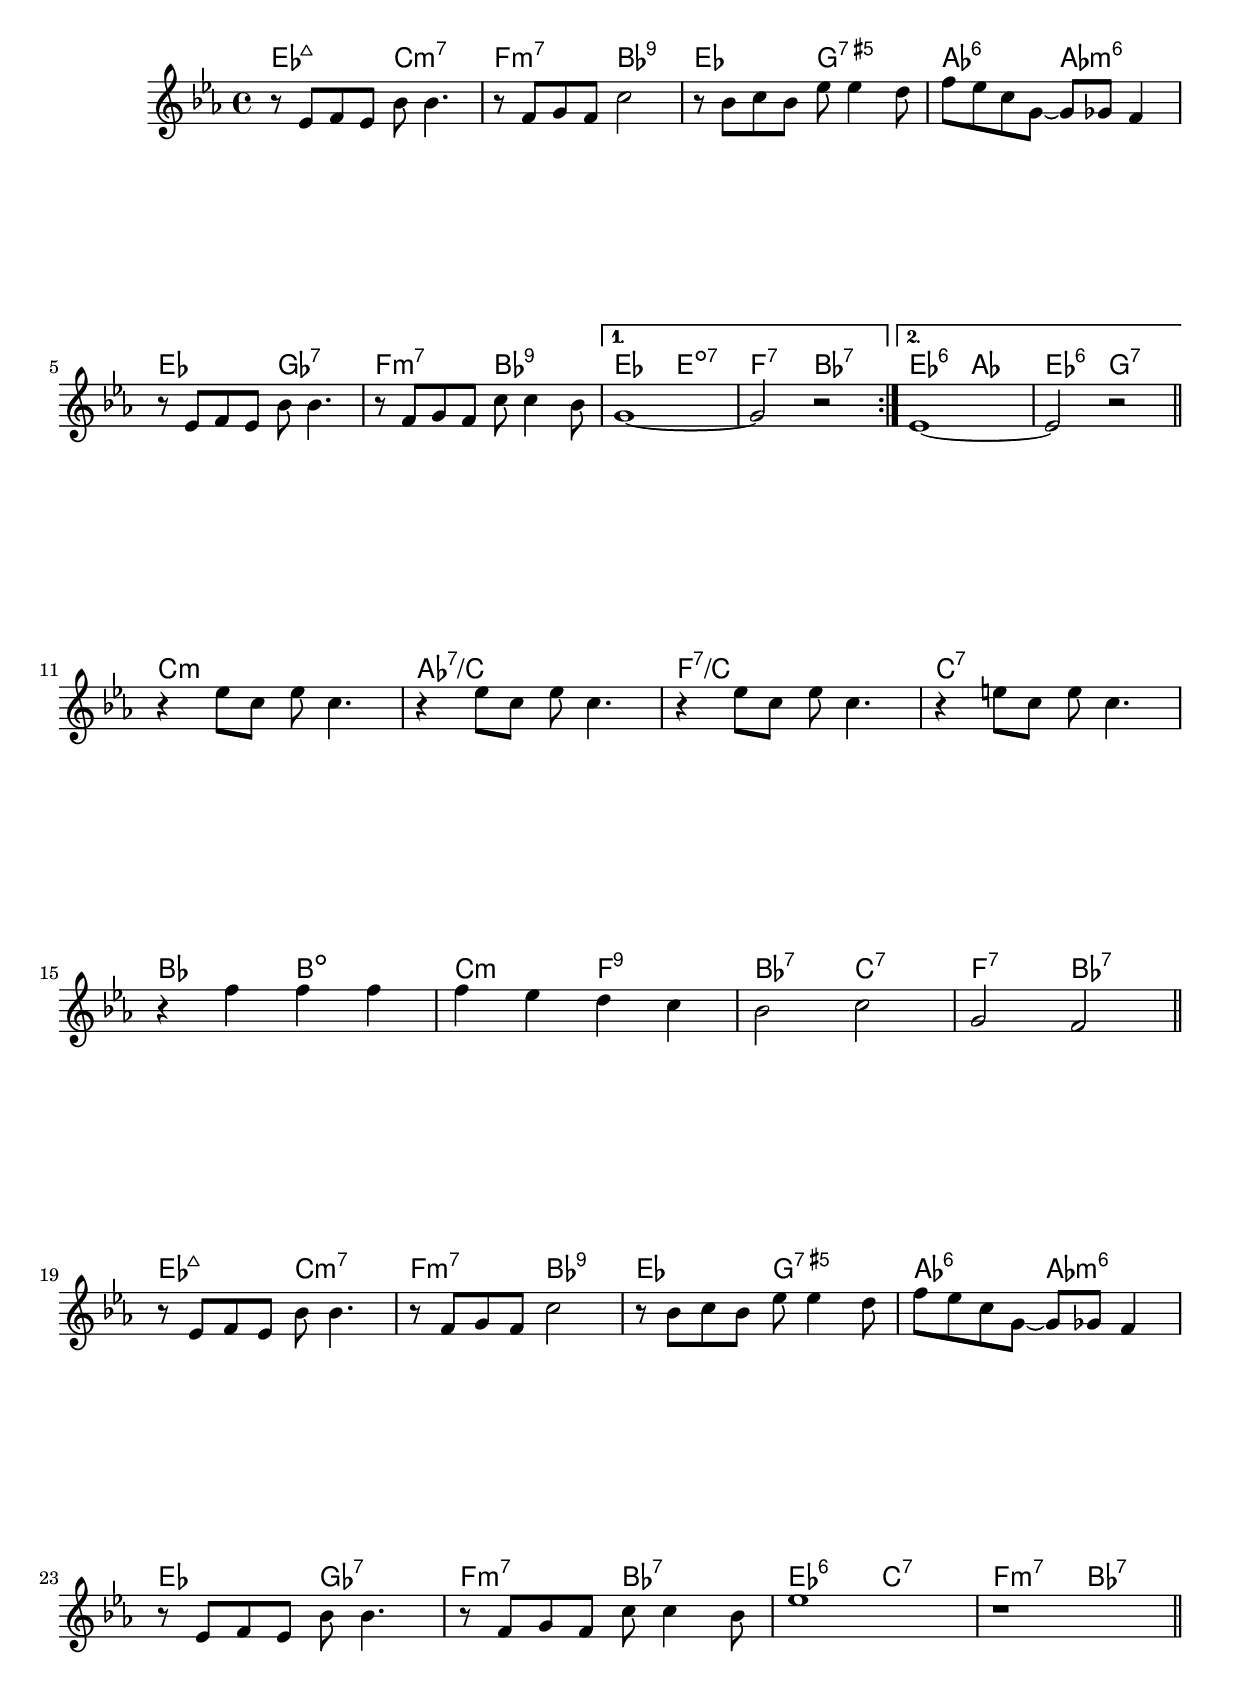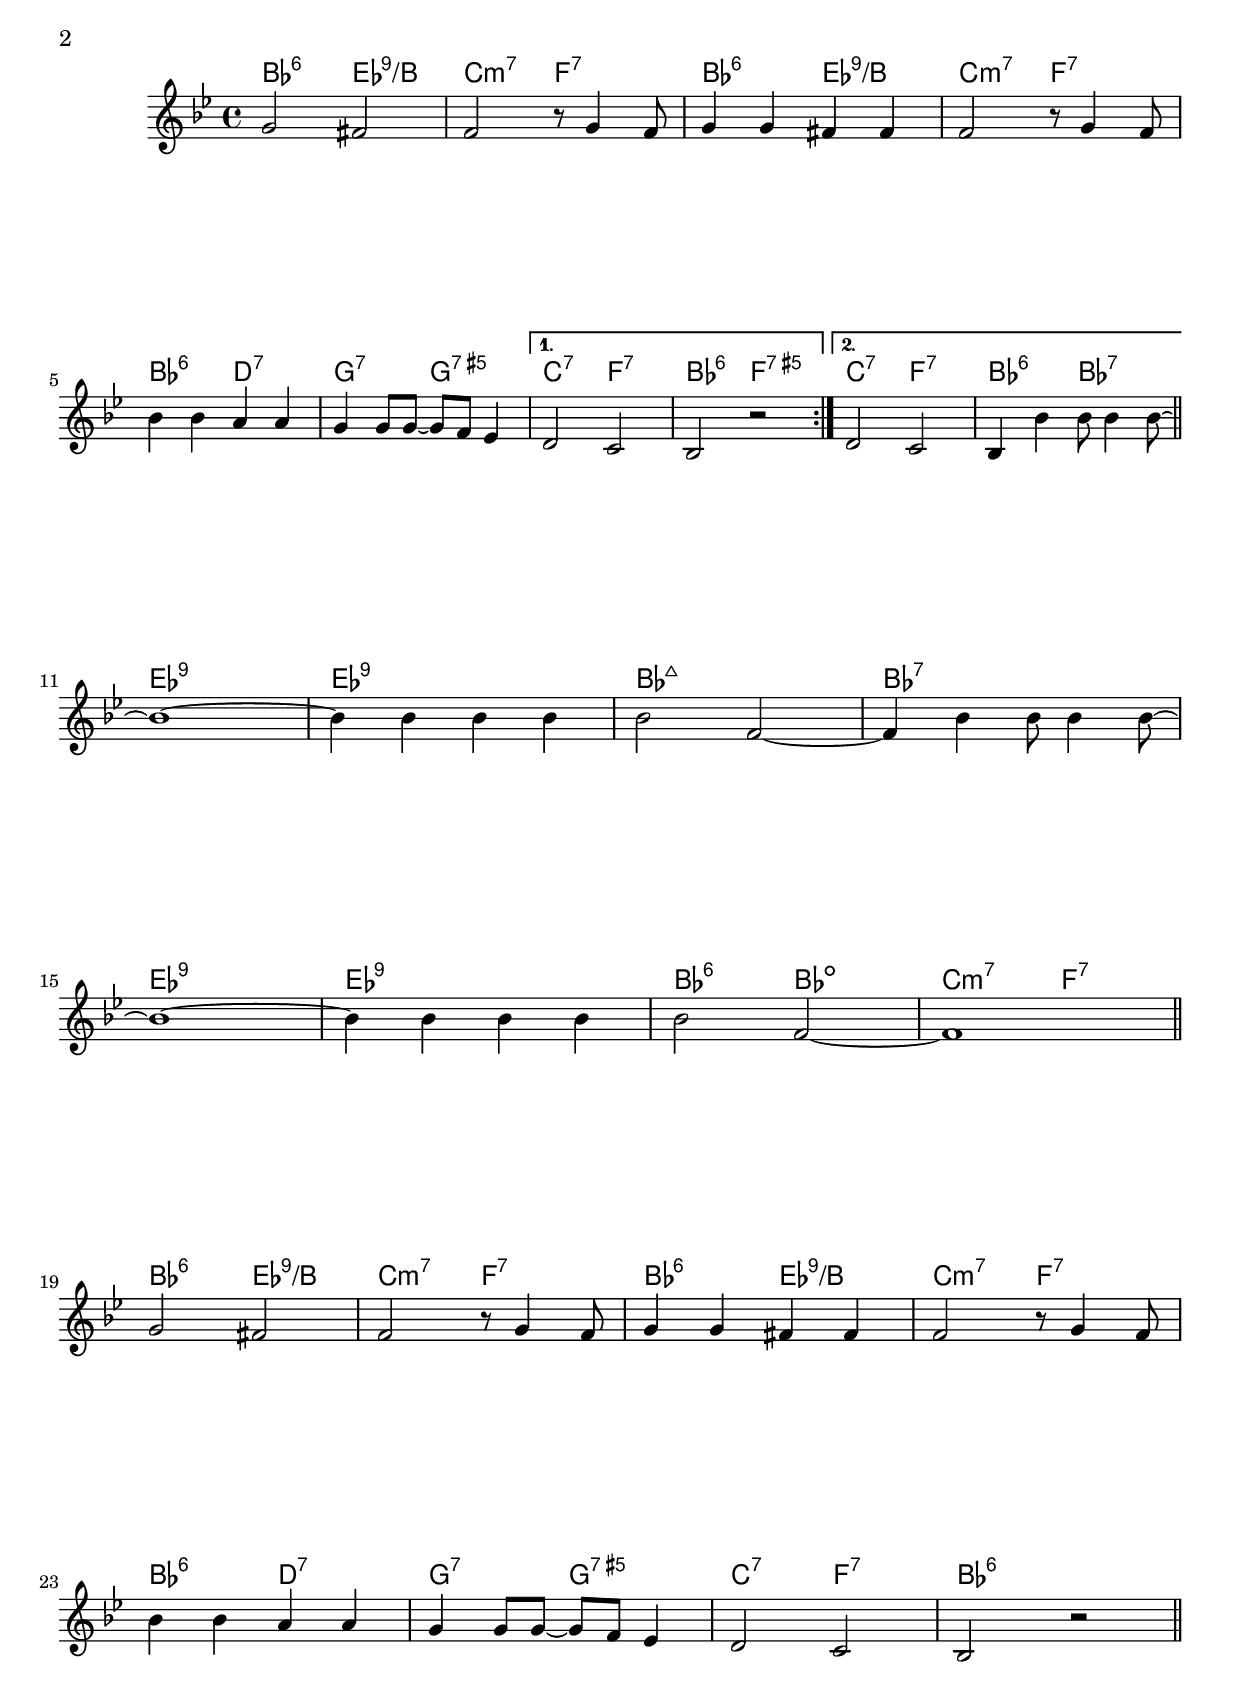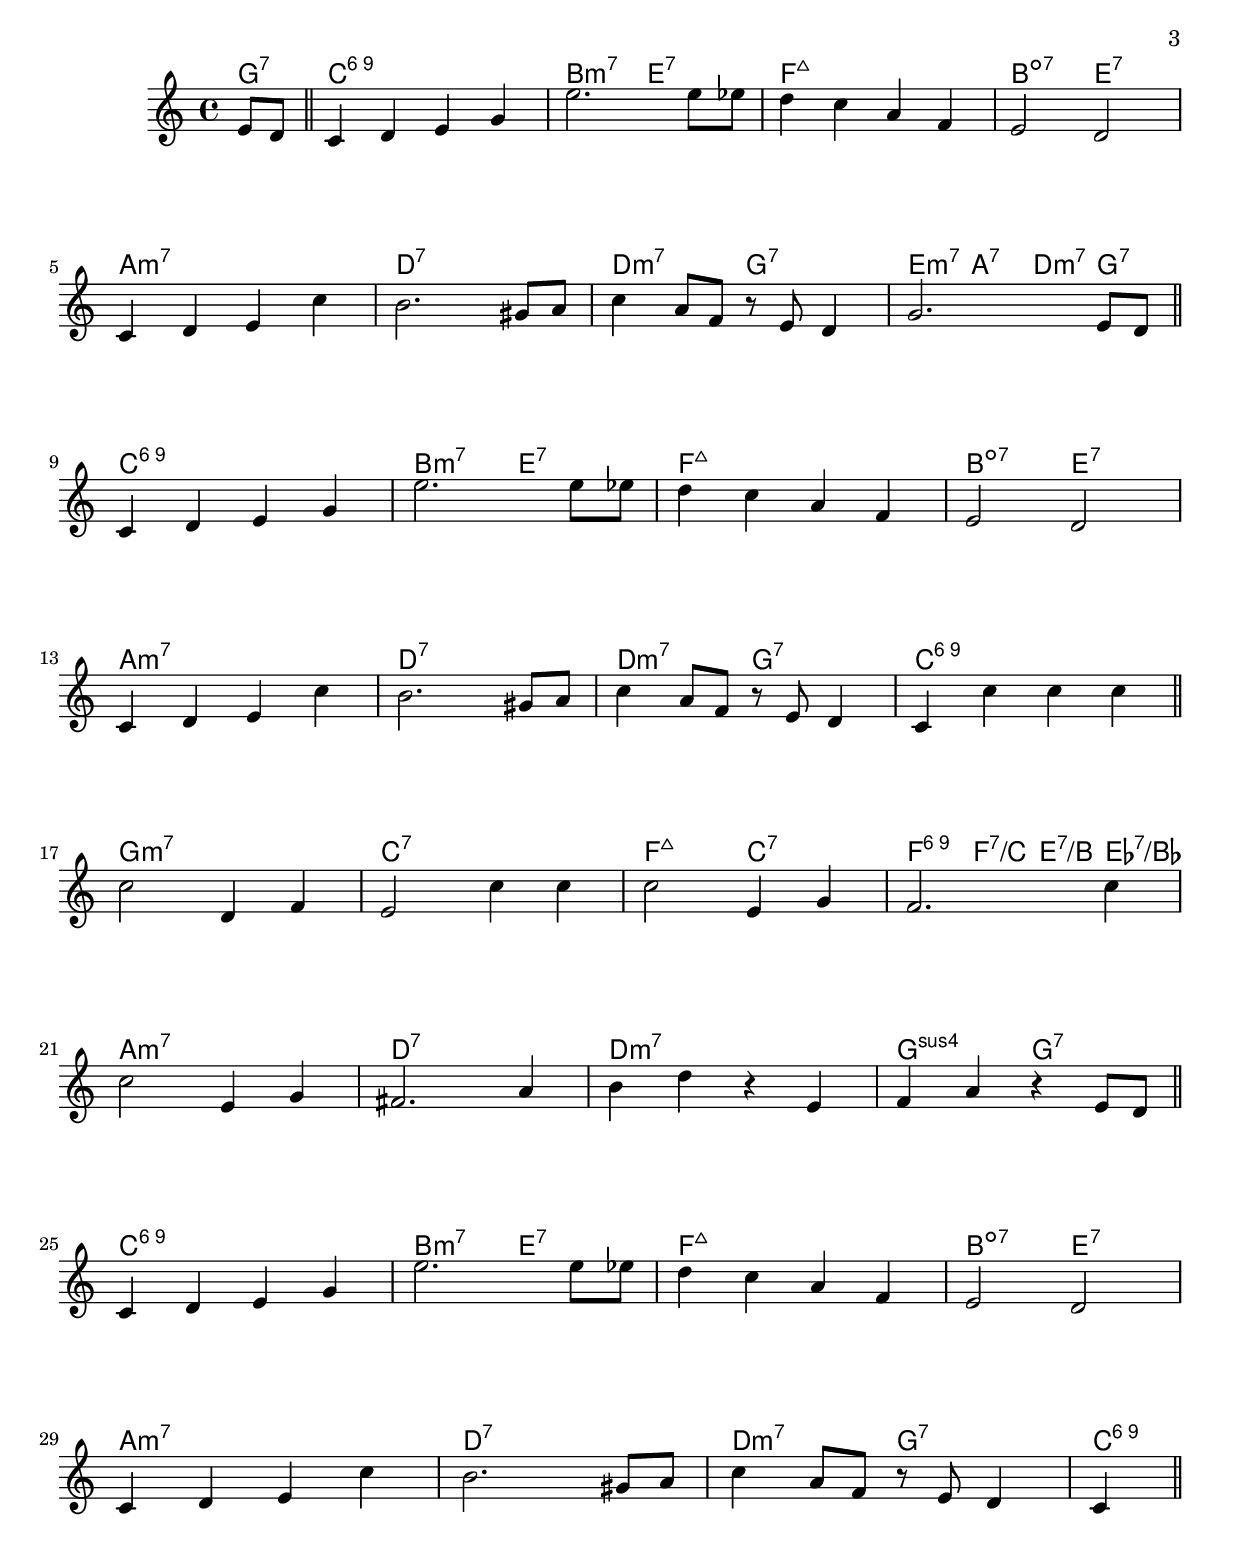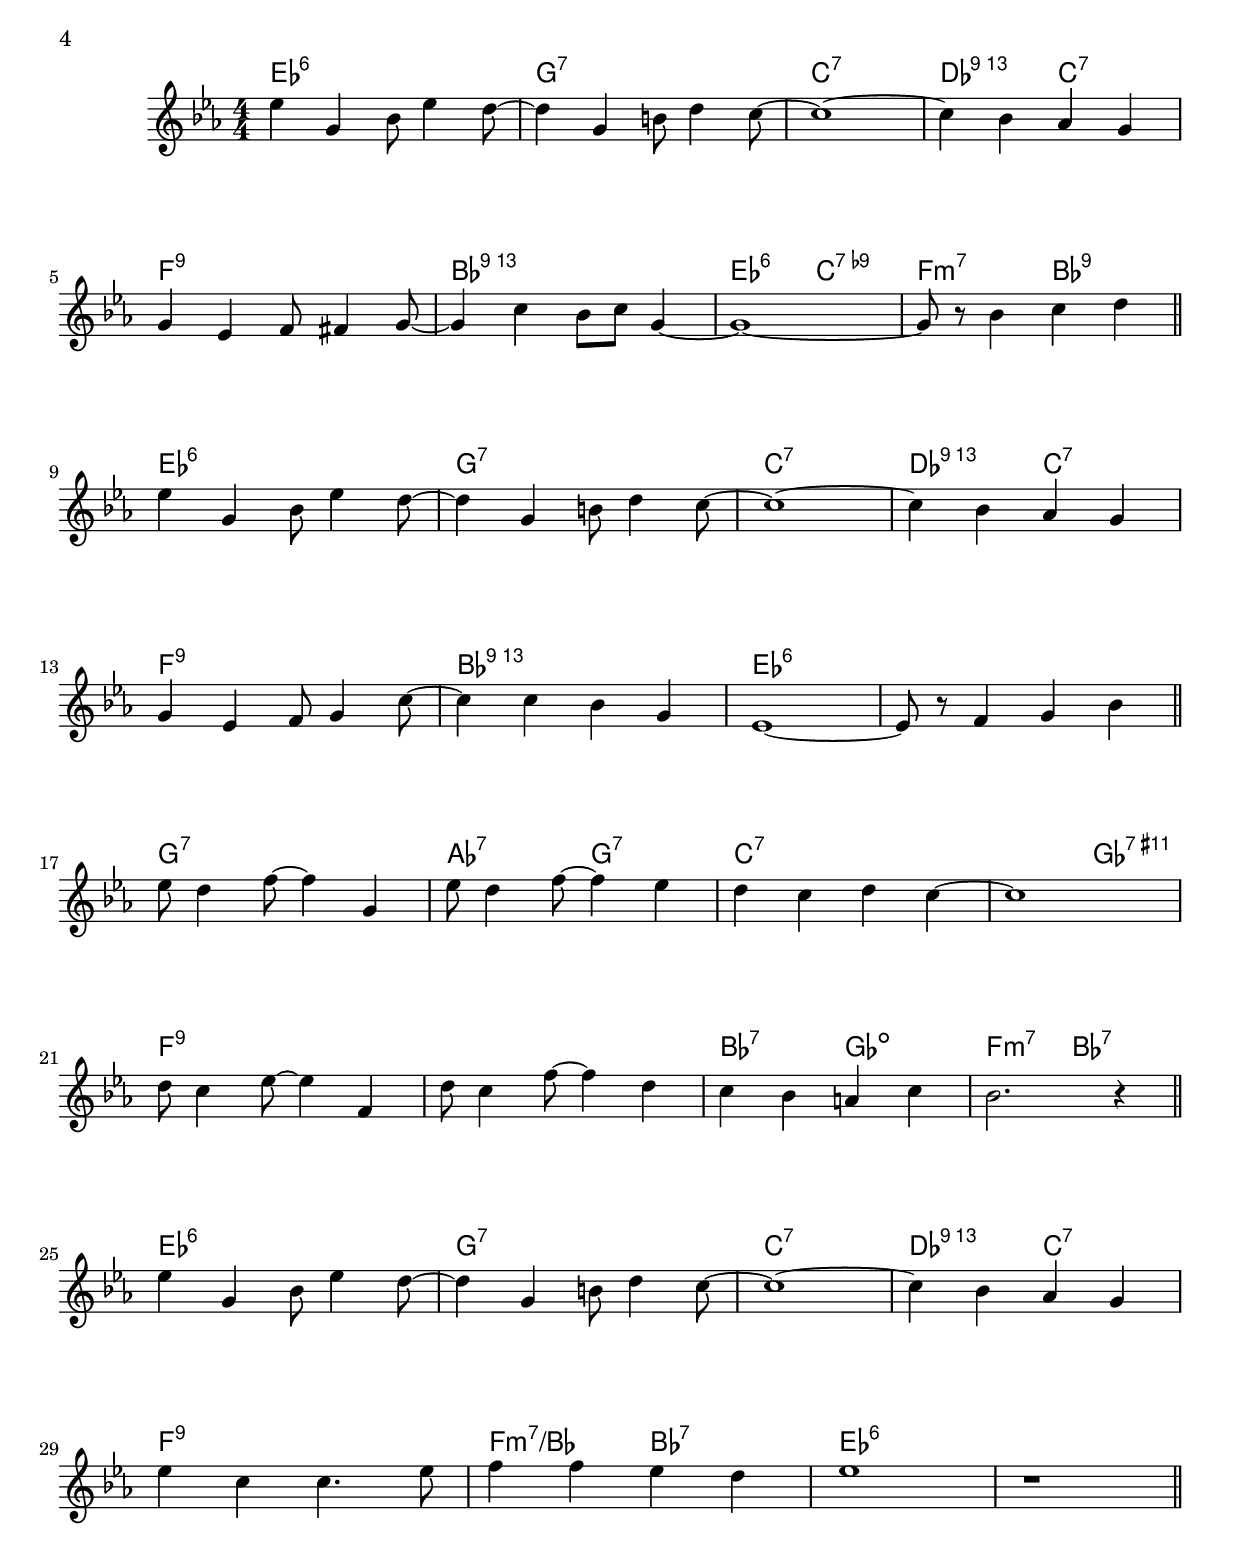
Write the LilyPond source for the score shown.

\pageBreak \version "2.18.2"

\score {

  \header {
    title = "Ain't Misbehavin'"
    composer = "F. Waller"
    meter = #"(Med. Swing)"
  }
  <<
    \new ChordNames \chordmode {
      es2:maj7 c2:m7 | f2:m7 bes:9 | es g:7.5+ | as:6 as:m6 |
      es ges:7 | f:m7 bes:9 |
      {
        { es e:dim7 | f:7 bes:7 }
        { es:6 as | es:6 g:7 }
      }

      c1:m | as:7/c | f:7/c | c:7 |
      bes2 b:dim | c:m f:9 | bes:7 c:7 | f:7 bes:7 |

      es2:maj7 c:m7 | f:m7 bes:9 | es g:7.5+ | as:6 as:m6 |
      es ges:7 | f:m7 bes:7 | es:6 c:7 | f:m7 bes:7 |
    }
    
    \new Staff \relative c' {
    \key es \major

    % TODO - start with bar ||:
    \repeat volta 2 {
      r8 es f es bes' bes4. | r8 f g f c'2 | r8 bes c bes es es4 d8 | f es c g ~ g ges f4 |
      \break
      r8 es f es bes' bes4.  | r8 f g f c' c4 bes8 |
    }
    \alternative {
      { g1 ~ | g2 r }
      { es1 ~ | es2 r }
    }
    \bar "||"
    \break

    % TODO - start with bar ||
    r4 es'8 c es c4. | r4 es8 c es c4. | r4 es8 c es c4. | r4 e8 c e c4. |
    \break
    r4 f f f | f es d c | bes2 c | g f
    \bar "||"
    \break

    r8 es f es bes' bes4. | r8 f g f c'2 | r8 bes c bes es es4 d8 | f es c g ~ g ges f4 |
    \break
    r8 es f es bes' bes4. | r8 f g f c' c4 bes8 | es1 | r |
    \bar "||"
  }
  >>
}

\pageBreak \version "2.18.2"

\score {

  \header {
    title = "Ain't She Sweet"
    composer = "M. Ager"
    meter = #"Swing/Dixie"
  }
  <<
    \new ChordNames \chordmode {
      bes2:6 es:9/b | c:m7 f:7 | bes:6 es:9/b | c:m7 f:7 |
      bes2:6 d:7 | g:7 g:7.5+ |
      {
        { c:7 f:7 | bes:6 f:7.5+ }
        { c:7 f:7 | bes:6 bes:7 }
      }

      % TODO - chord over more than one bar
      es1:9 | es:9 | bes:maj7 | bes:7 |
      es1:9 | es:9 | bes2:6 bes:dim | c:m7 f:7 |

      bes2:6 es:9/b | c:m7 f:7 | bes:6 es:9/b | c:m7 f:7 |
      bes2:6 d:7 | g:7 g:7.5+ | c:7 f:7 | bes:6 |
    }

    \new Staff \relative c'' {
      \key bes \major

      % TODO - start with bar ||:
      \repeat volta 2 {
        g2 fis | f r8 g4 f8 | g4 g fis fis | f2 r8 g4 f8 |
        \break
        bes4 bes a a | g g8 g ~ g f es4 |
      }
      \alternative {
        {d2 c | bes r }
        { d2 c | bes4 bes' bes8 bes4 bes8 ~ }
      }
      \bar "||"
      \break

      % TODO - start with bar ||
      bes1 ~ | bes4 bes bes bes | bes2 f ~ | f4 bes bes8 bes4 bes8 ~ |
      \break
      bes1 ~ | bes4 bes bes bes | bes2 f ~ | f1 |
      \bar "||"
      \break

      g2 fis | f r8 g4 f8 | g4 g fis fis | f2 r8 g4 f8 |
      \break
      bes4 bes a a | g g8 g ~ g f es4 | d2 c | bes r |
      \bar "||"
    }
  >>
}

\pageBreak \score {

  \header {
    title = "(On the) Sunny Side of the Street"
    composer = "Jimmy McHugh"
    meter = #"Medium Swing"
  }
  <<
    \new ChordNames \chordmode {

      \partial 4 { g4:7 }

      c1:6.9 | b2:m7 e:7 | f1:maj7 | b2:dim7 e:7 |
      a1:m7 | d:7 | d2:m7 g:7 | e4:m7 a:7 d:m7 g:7 |

      c1:6.9 | b2:m7 e:7 | f1:maj7 | b2:dim7 e:7 |
      a1:m7 | d:7 | d2:m7 g:7 | c1:6.9 |

      g1:m7 | c:7 | f2:maj7 c:7 | f4:6.9 f:7/c e:7/b es:7/bes |
      a1:m7 | d:7 | d:m7 | g2:sus4 g:7 |

      c1:6.9 | b2:m7 e:7 | f1:maj7 | b2:dim7 e:7 |
      a1:m7 | d:7 | d2:m7 g:7 | c1:6.9 |

    }

    \new Staff \relative c' {
      \key c \major

      \partial 4 { e8 d } \bar "||"

      c4 d e g | e'2. e8 es | d4 c a f | e2 d |
      \break
      c4 d e c' | b2. gis8 a | c4 a8 f r e d4 | g2. e8 d |
      \break
      \bar "||"

      c4 d e g | e'2. e8 es | d4 c a f | e2 d |
      \break
      c4 d e c' | b2. gis8 a | c4 a8 f r e d4 | c4 c' c c |
      \break
      \bar "||"

      c2 d,4 f | e2 c'4 c | c2 e,4 g | f2. c'4 |
      \break
      c2 e,4 g | fis2. a4 | b d r e, | f a r e8 d |
      \break
      \bar "||"


      c4 d e g | e'2. e8 es | d4 c a f | e2 d |
      \break
      c4 d e c' | b2. gis8 a | c4 a8 f r e d4 | c |
      \break
      \bar "||"

    }
  >>
}

\pageBreak \version "2.24.0"

\score {

  \header {
    title = "Please Don't Talk About Me When I'm Gone"
    composer = "S. Stept"
    meter = "Swing"
  }
  <<
    \new ChordNames \chordmode {
      \set chordChanges = ##t

      es1:6 | g:7 | c:7 | des2:13 c:7 |
      f1:9 | bes:13 | es2:6 c:7.9- | f:m7 bes:9 |

      es1:6 | g:7 | c:7 | des2:13 c:7 |
      f1:9 | bes:13 | es:6 | es:6 |

      g1:7 | as2:7 g:7 | c1:7 | c2:7 ges:7.11+ |
      f1:9 | f1:9 | bes2:7 ges:dim | f:m7 bes:7 |

      es1:6 | g:7 | c:7 | des2:13 c:7 |
      f1:9 | f2:m7/bes bes:7 | es1:6 | es1:6 |
    }

    \new Staff \relative c'' {
      \numericTimeSignature
      \key es \major

      es4 g, bes8 es4 d8 ~ | d4 g, b8 d4 c8 ~ |c1 ~ | c4 bes as g |
      \break
      g4 es f8 fis4 g8 ~ | g4 c bes8 c g4 ~ | g1 ~ | g8 r bes4 c d |
      \bar "||"
      \break

      es4 g, bes8 es4 d8 ~ | d4 g, b8 d4 c8 ~ |c1 ~ | c4 bes as g |
      \break
      g4 es f8 g4 c8 ~ | c4 c bes g | es1 ~ | es8 r f4 g bes |
      \bar "||"
      \break

      es8 d4 f8 ~ f4 g, | es'8 d4 f8 ~ f4 es | d c d c ~ | c1 |
      \break
      d8 c4 es8 ~ es4  f,4 | d'8 c4 f8 ~ f4 d | c bes a c | bes2. r4 |
      \bar "||"
      \break

      es4 g, bes8 es4 d8 ~ | d4 g, b8 d4 c8 ~ |c1 ~ | c4 bes as g |
      \break
      es'4 c c4. es8 | f4 f es d | es1 | r |
      \bar "||"

    }
  >>
}

